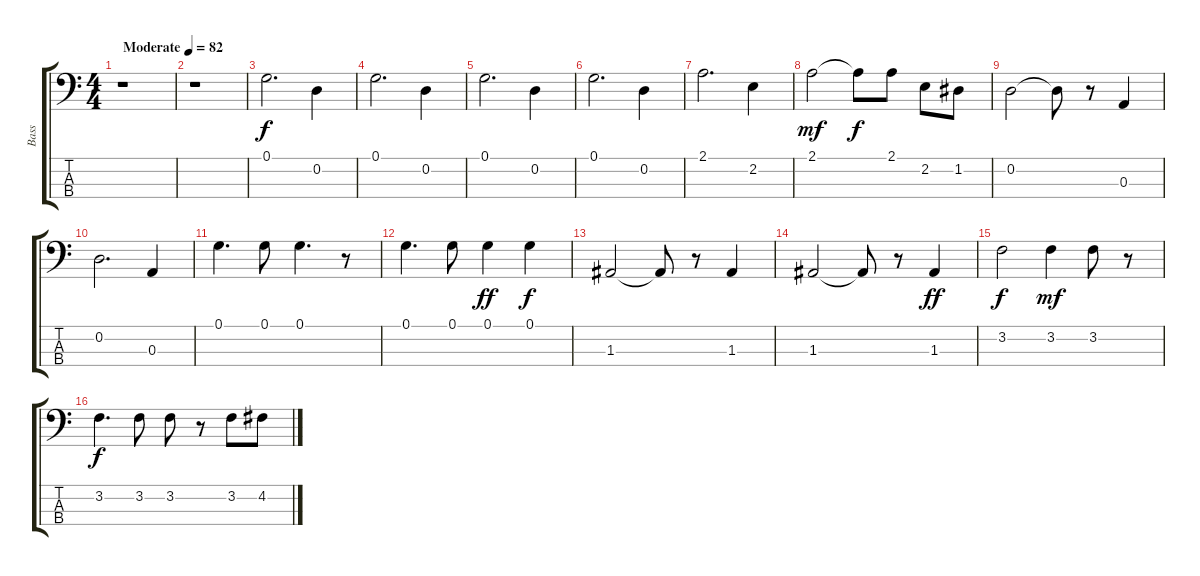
\track ("Bass" "Bass") {instrument fretlessbass}
\staff {score tabs}
\tuning (G2 D2 A1 E1) {hide}
\ts (4 4)
\tempo (82 "Moderate")
\clef f4
\ks c
r.1{dy f instrument fretlessbass} |
r.1 |
0.1.2{d} 0.2.4 |
0.1.2{d} 0.2.4 |
0.1.2{d} 0.2.4 |
0.1.2{d} 0.2.4 |
2.1.2{d} 2.2.4 |
2.1.2{dy mf} 2.1{t}.8{dy f} 2.1.8 2.2.8 1.2.8 |
0.2.2 0.2{t}.8 r.8 0.3.4 |
0.2.2{d} 0.3.4 |
0.1.4{d} 0.1.8 0.1.4{d} r.8 |
0.1.4{d} 0.1.8 0.1.4{dy ff} 0.1.4{dy f} |
1.3.2 1.3{t}.8 r.8 1.3.4 |
1.3.2 1.3{t}.8 r.8 1.3.4{dy ff} |
3.2.2{dy f} 3.2.4{dy mf} 3.2.8 r.8 |
3.2.4{d dy f} 3.2.8 3.2.8 r.8 3.2.8 4.2.8
